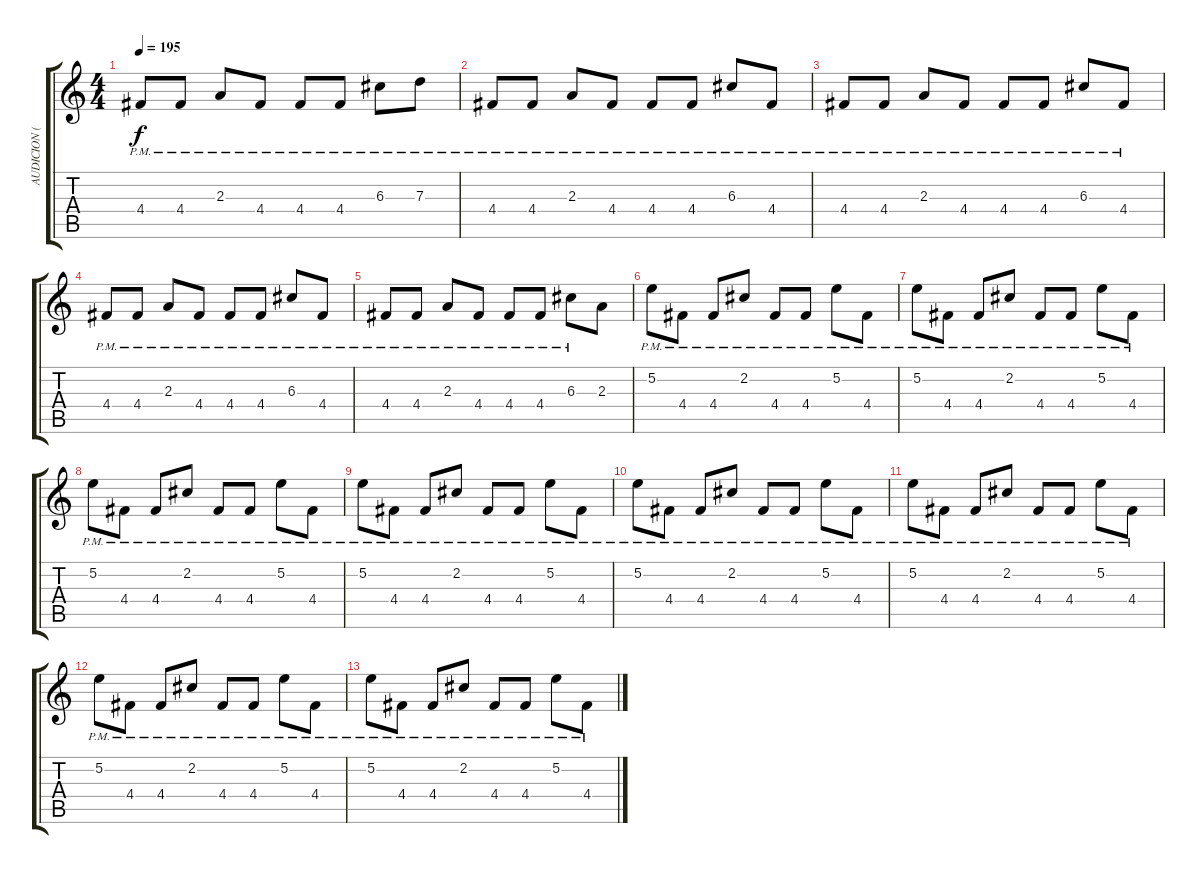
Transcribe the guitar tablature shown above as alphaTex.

\track ("AUDICION (GUITARRA)" "AUDICION (") {instrument distortionguitar}
\staff {score tabs}
\tuning (E4 B3 G3 D3 A2 D2) {hide}
\ts (4 4)
\tempo 195
\clef g2
\ks c
4.4{pm}.8{dy f} 4.4{pm}.8 2.3{pm}.8 4.4{pm}.8 4.4{pm}.8 4.4{pm}.8 6.3{pm}.8 7.3{pm}.8 |
4.4{pm}.8 4.4{pm}.8 2.3{pm}.8 4.4{pm}.8 4.4{pm}.8 4.4{pm}.8 6.3{pm}.8 4.4{pm}.8 |
4.4{pm}.8 4.4{pm}.8 2.3{pm}.8 4.4{pm}.8 4.4{pm}.8 4.4{pm}.8 6.3{pm}.8 4.4{pm}.8 |
4.4{pm}.8 4.4{pm}.8 2.3{pm}.8 4.4{pm}.8 4.4{pm}.8 4.4{pm}.8 6.3{pm}.8 4.4{pm}.8 |
4.4{pm}.8 4.4{pm}.8 2.3{pm}.8 4.4{pm}.8 4.4{pm}.8 4.4{pm}.8 6.3{pm}.8 2.3.8 |
5.2{pm}.8 4.4{pm}.8 4.4{pm}.8 2.2{pm}.8 4.4{pm}.8 4.4{pm}.8 5.2{pm}.8 4.4{pm}.8 |
5.2{pm}.8 4.4{pm}.8 4.4{pm}.8 2.2{pm}.8 4.4{pm}.8 4.4{pm}.8 5.2{pm}.8 4.4{pm}.8 |
5.2{pm}.8 4.4{pm}.8 4.4{pm}.8 2.2{pm}.8 4.4{pm}.8 4.4{pm}.8 5.2{pm}.8 4.4{pm}.8 |
5.2{pm}.8 4.4{pm}.8 4.4{pm}.8 2.2{pm}.8 4.4{pm}.8 4.4{pm}.8 5.2{pm}.8 4.4{pm}.8 |
5.2{pm}.8 4.4{pm}.8 4.4{pm}.8 2.2{pm}.8 4.4{pm}.8 4.4{pm}.8 5.2{pm}.8 4.4{pm}.8 |
5.2{pm}.8 4.4{pm}.8 4.4{pm}.8 2.2{pm}.8 4.4{pm}.8 4.4{pm}.8 5.2{pm}.8 4.4{pm}.8 |
5.2{pm}.8 4.4{pm}.8 4.4{pm}.8 2.2{pm}.8 4.4{pm}.8 4.4{pm}.8 5.2{pm}.8 4.4{pm}.8 |
5.2{pm}.8 4.4{pm}.8 4.4{pm}.8 2.2{pm}.8 4.4{pm}.8 4.4{pm}.8 5.2{pm}.8 4.4{pm}.8
